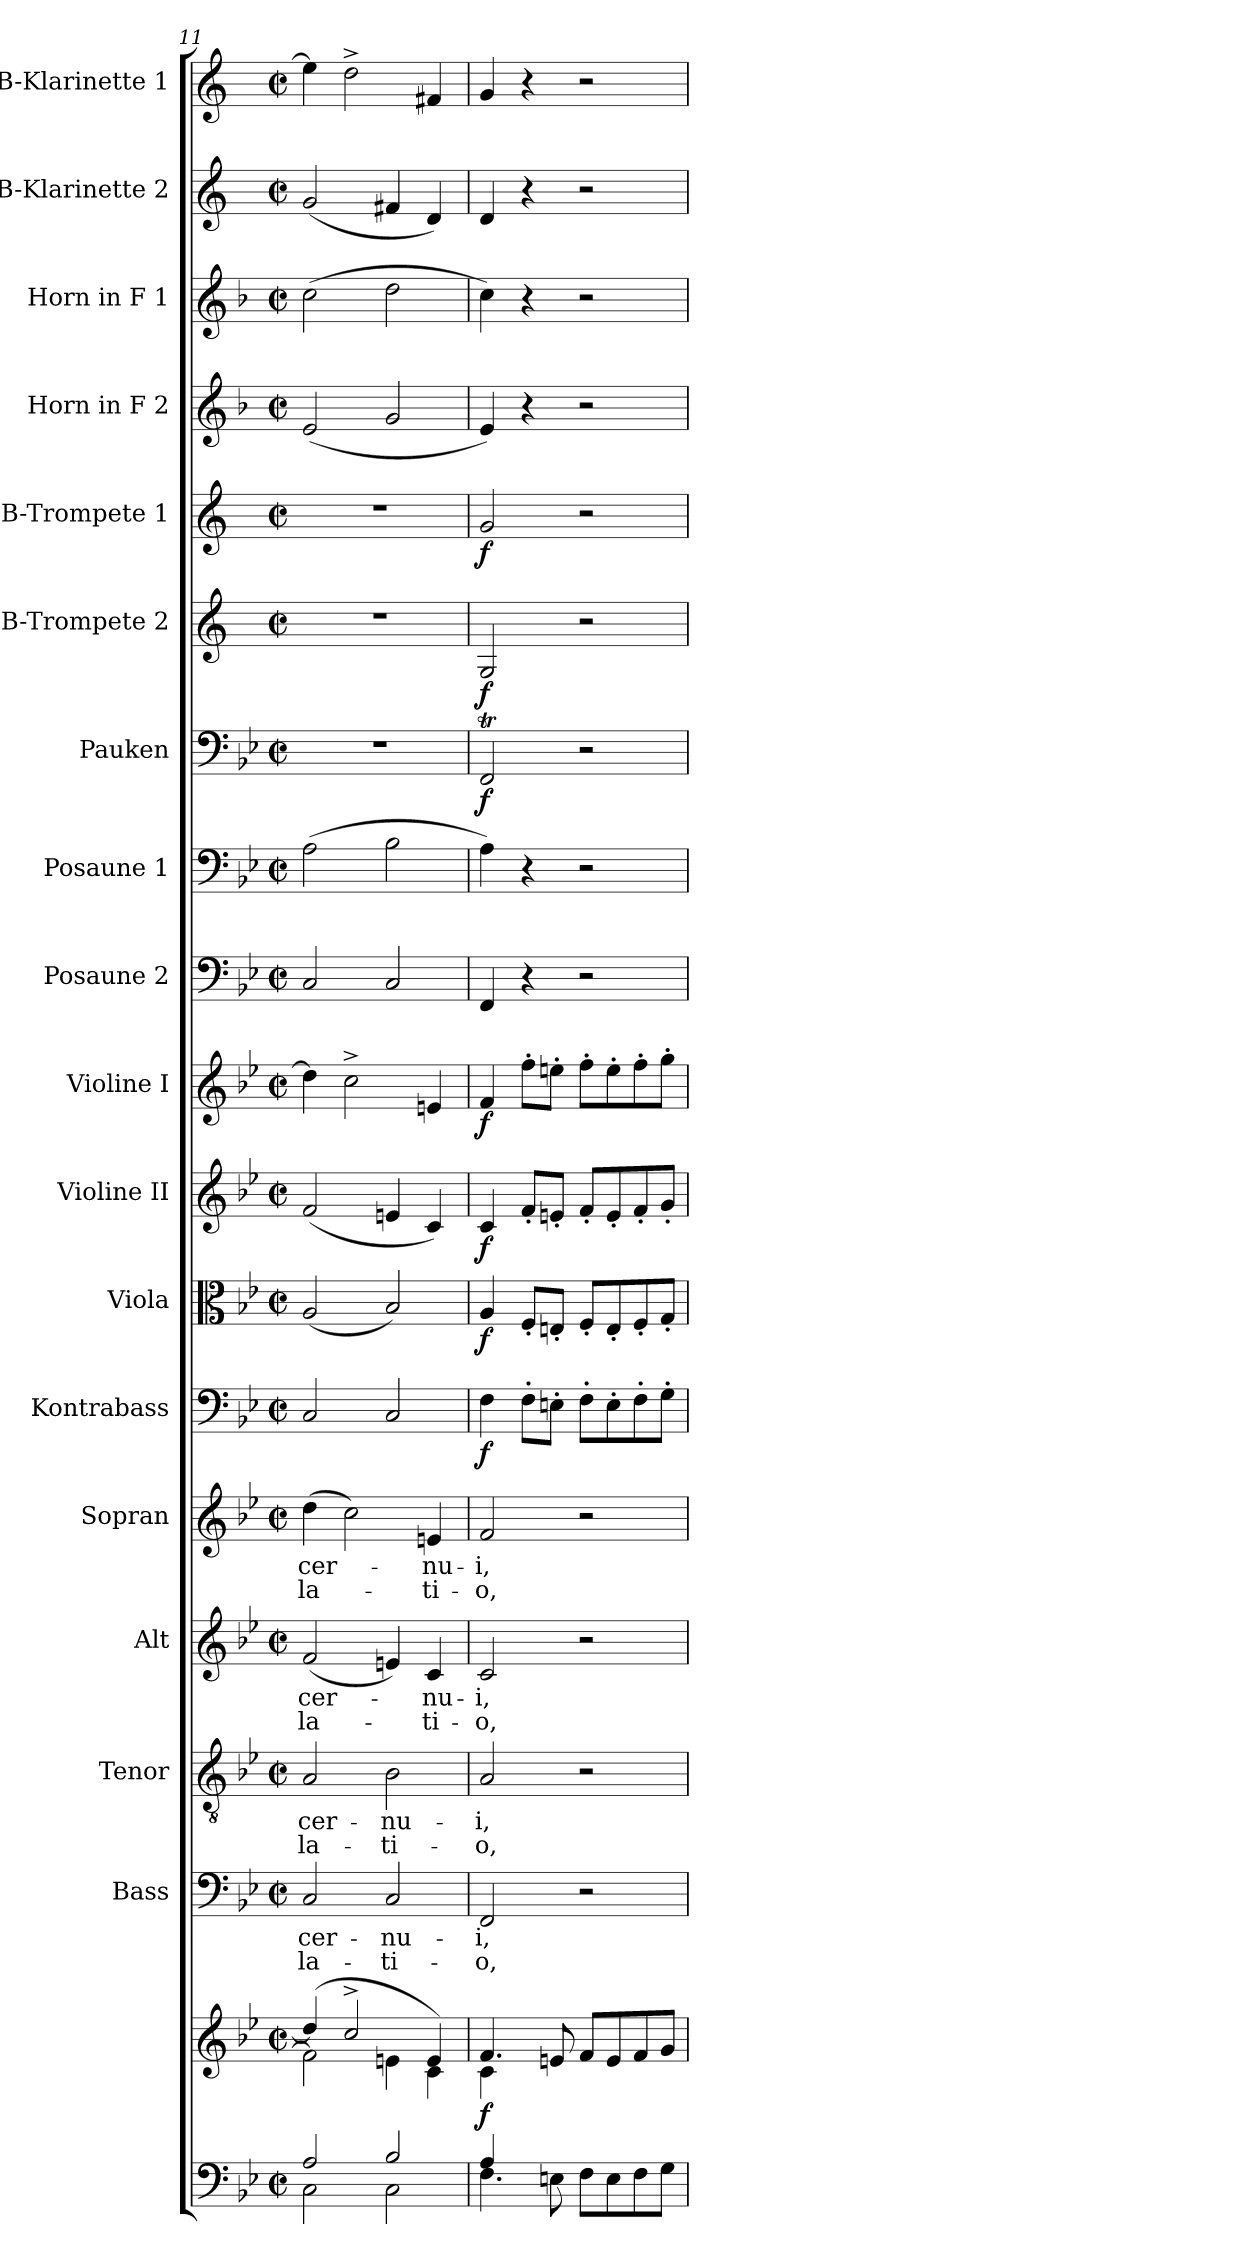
**kern	**kern	**dynam	**kern	**text	**text	**kern	**text	**text	**kern	**text	**text	**kern	**text	**text	**kern	**dynam	**kern	**dynam	**kern	**dynam	**kern	**dynam	**kern	**kern	**kern	**dynam	**kern	**dynam	**kern	**dynam	**kern	**kern	**kern	**kern
*part18	*part18	*part18	*part17	*part17	*part17	*part16	*part16	*part16	*part15	*part15	*part15	*part14	*part14	*part14	*part13	*part13	*part12	*part12	*part11	*part11	*part10	*part10	*part9	*part8	*part7	*part7	*part6	*part6	*part5	*part5	*part4	*part3	*part2	*part1
*staff19	*staff18	*staff18/19	*staff17	*staff17	*staff17	*staff16	*staff16	*staff16	*staff15	*staff15	*staff15	*staff14	*staff14	*staff14	*staff13	*staff13	*staff12	*staff12	*staff11	*staff11	*staff10	*staff10	*staff9	*staff8	*staff7	*staff7	*staff6	*staff6	*staff5	*staff5	*staff4	*staff3	*staff2	*staff1
*	*	*	*I"Bass	*	*	*I"Tenor	*	*	*I"Alt	*	*	*I"Sopran	*	*	*I"Kontrabass	*	*I"Viola	*	*I"Violine II	*	*I"Violine I	*	*I"Posaune 2	*I"Posaune 1	*I"Pauken	*	*I"B-Trompete 2	*	*I"B-Trompete 1	*	*I"Horn in F 2	*I"Horn in F 1	*I"B-Klarinette 2	*I"B-Klarinette 1
*	*	*	*I'B.	*	*	*I'T.	*	*	*I'A.	*	*	*I'S.	*	*	*I'Kb.	*	*I'Vla.	*	*I'Vl. II	*	*I'Vl. I	*	*I'Pos. 2	*I'Pos. 1	*I'Pk.	*	*I'B Trp. 2	*	*I'B Trp. 1	*	*	*	*I'Kl. 2	*I'Kl. 1
*clefF4	*clefG2	*	*clefF4	*	*	*clefGv2	*	*	*clefG2	*	*	*clefG2	*	*	*clefF4	*	*clefC3	*	*clefG2	*	*clefG2	*	*clefF4	*clefF4	*clefF4	*	*clefG2	*	*clefG2	*	*clefG2	*clefG2	*clefG2	*clefG2
*	*	*	*	*	*	*	*	*	*	*	*	*	*	*	*ITrd7c12	*	*	*	*	*	*	*	*	*	*	*	*ITrd1c2	*	*ITrd1c2	*	*ITrd4c7	*ITrd4c7	*ITrd1c2	*ITrd1c2
*k[b-e-]	*k[b-e-]	*	*k[b-e-]	*	*	*k[b-e-]	*	*	*k[b-e-]	*	*	*k[b-e-]	*	*	*k[b-e-]	*	*k[b-e-]	*	*k[b-e-]	*	*k[b-e-]	*	*k[b-e-]	*k[b-e-]	*k[b-e-]	*	*k[b-e-]	*	*k[b-e-]	*	*k[b-e-]	*k[b-e-]	*k[b-e-]	*k[b-e-]
*B-:	*B-:	*	*B-:	*	*	*B-:	*	*	*B-:	*	*	*B-:	*	*	*B-:	*	*B-:	*	*B-:	*	*B-:	*	*B-:	*B-:	*B-:	*	*B-:	*	*B-:	*	*B-:	*B-:	*B-:	*B-:
*M2/2	*M2/2	*	*M2/2	*	*	*M2/2	*	*	*M2/2	*	*	*M2/2	*	*	*M2/2	*	*M2/2	*	*M2/2	*	*M2/2	*	*M2/2	*M2/2	*M2/2	*	*M2/2	*	*M2/2	*	*M2/2	*M2/2	*M2/2	*M2/2
*met(c|)	*met(c|)	*	*met(c|)	*	*	*met(c|)	*	*	*met(c|)	*	*	*met(c|)	*	*	*met(c|)	*	*met(c|)	*	*met(c|)	*	*met(c|)	*	*met(c|)	*met(c|)	*met(c|)	*	*met(c|)	*	*met(c|)	*	*met(c|)	*met(c|)	*met(c|)	*met(c|)
=11	=11	=11	=11	=11	=11	=11	=11	=11	=11	=11	=11	=11	=11	=11	=11	=11	=11	=11	=11	=11	=11	=11	=11	=11	=11	=11	=11	=11	=11	=11	=11	=11	=11	=11
*^	*^	*	*	*	*	*	*	*	*	*	*	*	*	*	*	*	*	*	*	*	*	*	*	*	*	*	*	*	*	*	*	*	*	*
!	!	!	!	!	!	!LO:LY:b	!LO:LY:b	!	!LO:LY:b	!LO:LY:b	!	!LO:LY:b	!LO:LY:b	!	!LO:LY:b	!LO:LY:b	!	!	!	!	!	!	!	!	!	!	!	!	!	!	!	!	!	!	!	!
2A/	2C\	(>4dd/]	2f\]	.	2C/	cer-	-la-	2A/	cer-	-la-	(<2f/	cer-	-la-	(>4dd\	cer-	-la-	2CC/	.	(<2A/	.	(<2f/	.	4dd\]	.	2C/	(>2A\	1r	.	1r	.	1r	.	(<2A/	(>2f\	(<2f/	4dd\]
.	.	2cc^>/	.	.	.	.	.	.	.	.	.	.	.	2cc\)	.	.	.	.	.	.	.	.	2cc^>\	.	.	.	.	.	.	.	.	.	.	.	.	2cc^>\
!	!	!	!	!	!	!LO:LY:b	!LO:LY:b	!	!LO:LY:b	!LO:LY:b	!	!	!	!	!	!	!	!	!	!	!	!	!	!	!	!	!	!	!	!	!	!	!	!	!	!
2B-/	2C\	.	4en\	.	2C/	-nu-	-ti-	2B-\	-nu-	-ti-	4en/)	.	.	.	.	.	2CC/	.	2B-/)	.	4en/	.	.	.	2C/	2B-\	.	.	.	.	.	.	2c/	2g\	4en/	.
!	!	!	!	!	!	!	!	!	!	!	!	!LO:LY:b	!LO:LY:b	!	!LO:LY:b	!LO:LY:b	!	!	!	!	!	!	!	!	!	!	!	!	!	!	!	!	!	!	!	!
.	.	4e/)	4c\	.	.	.	.	.	.	.	4c/	-nu-	-ti-	4en/	-nu-	-ti-	.	.	.	.	4c/)	.	4en/	.	.	.	.	.	.	.	.	.	.	.	4c/)	4en/
=12	=12	=12	=12	=12	=12	=12	=12	=12	=12	=12	=12	=12	=12	=12	=12	=12	=12	=12	=12	=12	=12	=12	=12	=12	=12	=12	=12	=12	=12	=12	=12	=12	=12	=12	=12	=12
!	!	!	!	!LO:DY:b	!	!LO:LY:b	!LO:LY:b	!	!LO:LY:b	!LO:LY:b	!	!LO:LY:b	!LO:LY:b	!	!LO:LY:b	!LO:LY:b	!	!LO:DY:b	!	!LO:DY:b	!	!LO:DY:b	!	!LO:DY:b	!	!	!	!LO:DY:b	!	!LO:DY:b	!	!LO:DY:b	!	!	!	!
4A/	4.F\	4.f/	4c\	f	2FF/	-i,	-o,	2A/	-i,	-o,	2c/	-i,	-o,	2f/	-i,	-o,	4FF\	f	4A/	f	4c/	f	4f/	f	4FF/	4A\)	2FFT/	f	2F/	f	2f/	f	4A/)	4f\)	4c/	4f/
2.ryy	.	.	2.ryy	.	.	.	.	.	.	.	.	.	.	.	.	.	8FF'>\L	.	8F'</L	.	8f'</L	.	8ff'>\L	.	4r	4r	.	.	.	.	.	.	4r	4r	4r	4r
.	8En\	8en/	.	.	.	.	.	.	.	.	.	.	.	.	.	.	8EEn'>\J	.	8En'</J	.	8en'</J	.	8een'>\J	.	.	.	.	.	.	.	.	.	.	.	.	.
.	8F\L	8f/L	.	.	2r	.	.	2r	.	.	2r	.	.	2r	.	.	8FF'>\L	.	8F'</L	.	8f'</L	.	8ff'>\L	.	2r	2r	2r	.	2r	.	2r	.	2r	2r	2r	2r
.	8E\	8e/	.	.	.	.	.	.	.	.	.	.	.	.	.	.	8EE'>\	.	8E'</	.	8e'</	.	8ee'>\	.	.	.	.	.	.	.	.	.	.	.	.	.
.	8F\	8f/	.	.	.	.	.	.	.	.	.	.	.	.	.	.	8FF'>\	.	8F'</	.	8f'</	.	8ff'>\	.	.	.	.	.	.	.	.	.	.	.	.	.
.	8G\J	8g/J	.	.	.	.	.	.	.	.	.	.	.	.	.	.	8GG'>\J	.	8G'</J	.	8g'</J	.	8gg'>\J	.	.	.	.	.	.	.	.	.	.	.	.	.
*v	*v	*	*	*	*	*	*	*	*	*	*	*	*	*	*	*	*	*	*	*	*	*	*	*	*	*	*	*	*	*	*	*	*	*	*	*
*	*v	*v	*	*	*	*	*	*	*	*	*	*	*	*	*	*	*	*	*	*	*	*	*	*	*	*	*	*	*	*	*	*	*	*	*
=	=	=	=	=	=	=	=	=	=	=	=	=	=	=	=	=	=	=	=	=	=	=	=	=	=	=	=	=	=	=	=	=	=	=
*-	*-	*-	*-	*-	*-	*-	*-	*-	*-	*-	*-	*-	*-	*-	*-	*-	*-	*-	*-	*-	*-	*-	*-	*-	*-	*-	*-	*-	*-	*-	*-	*-	*-	*-
